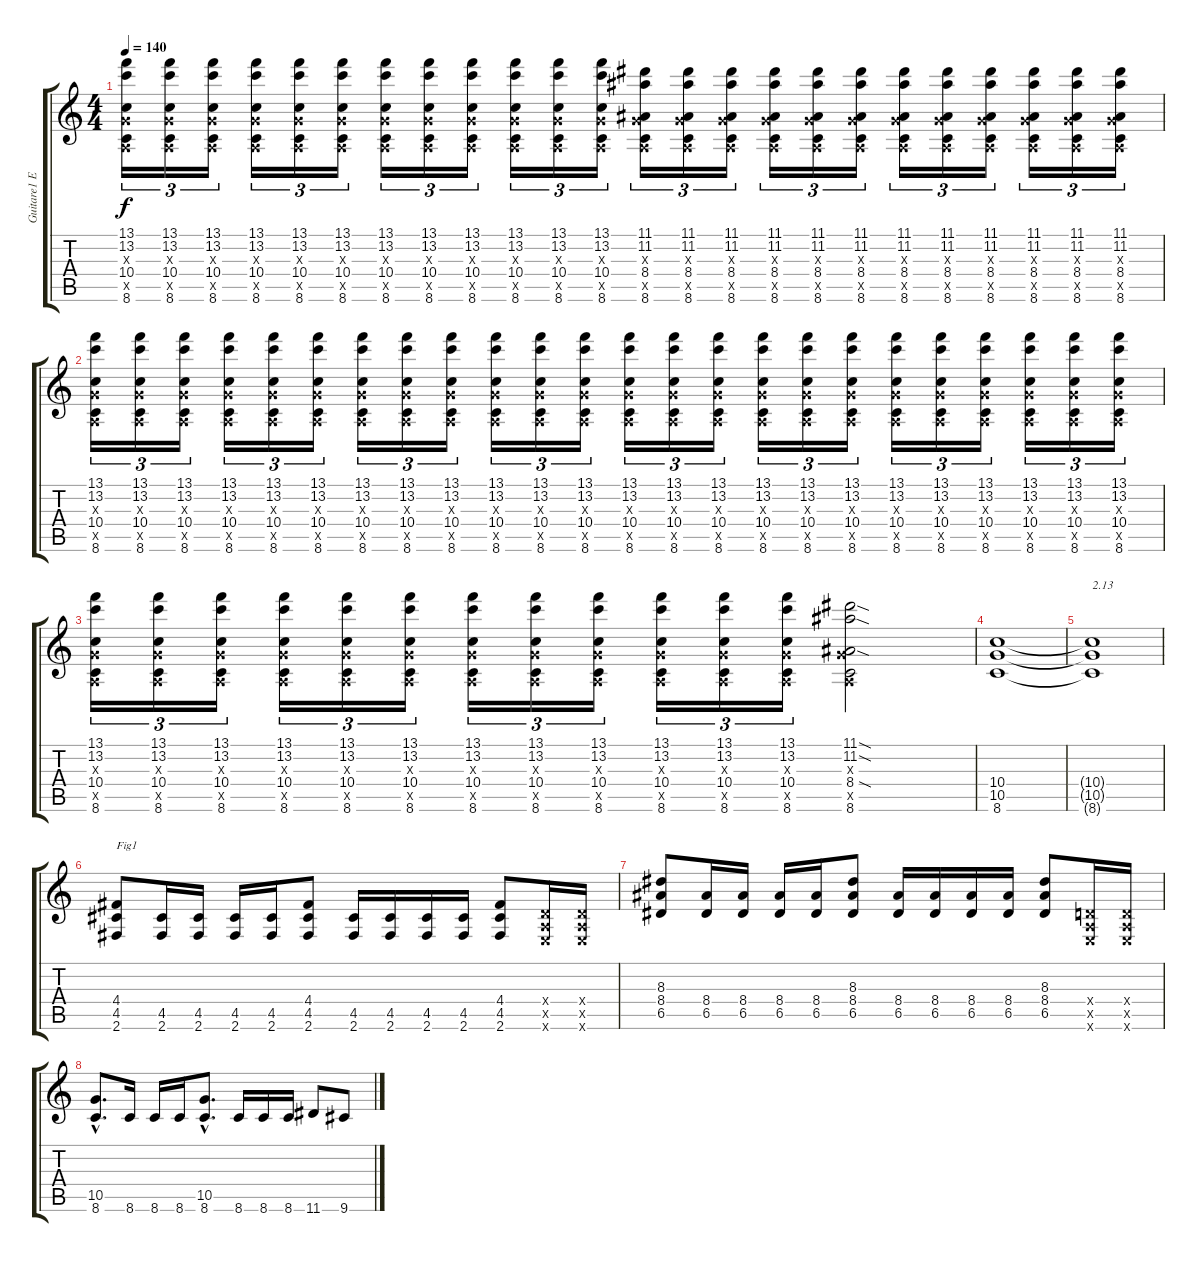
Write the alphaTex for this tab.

\track ("Guitare1 E" "Guitare1 E") {instrument overdrivenguitar}
\staff {score tabs}
\tuning (E4 B3 G3 D3 A2 E2) {hide}
\ts (4 4)
\tempo 140
\clef g2
\ks c
(13.1 13.2 0.3{x} 10.4 0.5{x} 8.6).16{tu (3 2) dy f} (13.1 13.2 0.3{x} 10.4 0.5{x} 8.6).16{tu (3 2)} (13.1 13.2 0.3{x} 10.4 0.5{x} 8.6).16{tu (3 2)} (13.1 13.2 0.3{x} 10.4 0.5{x} 8.6).16{tu (3 2)} (13.1 13.2 0.3{x} 10.4 0.5{x} 8.6).16{tu (3 2)} (13.1 13.2 0.3{x} 10.4 0.5{x} 8.6).16{tu (3 2)} (13.1 13.2 0.3{x} 10.4 0.5{x} 8.6).16{tu (3 2)} (13.1 13.2 0.3{x} 10.4 0.5{x} 8.6).16{tu (3 2)} (13.1 13.2 0.3{x} 10.4 0.5{x} 8.6).16{tu (3 2)} (13.1 13.2 0.3{x} 10.4 0.5{x} 8.6).16{tu (3 2)} (13.1 13.2 0.3{x} 10.4 0.5{x} 8.6).16{tu (3 2)} (13.1 13.2 0.3{x} 10.4 0.5{x} 8.6).16{tu (3 2)} (11.1 11.2 0.3{x} 8.4 0.5{x} 8.6).16{tu (3 2)} (11.1 11.2 0.3{x} 8.4 0.5{x} 8.6).16{tu (3 2)} (11.1 11.2 0.3{x} 8.4 0.5{x} 8.6).16{tu (3 2)} (11.1 11.2 0.3{x} 8.4 0.5{x} 8.6).16{tu (3 2)} (11.1 11.2 0.3{x} 8.4 0.5{x} 8.6).16{tu (3 2)} (11.1 11.2 0.3{x} 8.4 0.5{x} 8.6).16{tu (3 2)} (11.1 11.2 0.3{x} 8.4 0.5{x} 8.6).16{tu (3 2)} (11.1 11.2 0.3{x} 8.4 0.5{x} 8.6).16{tu (3 2)} (11.1 11.2 0.3{x} 8.4 0.5{x} 8.6).16{tu (3 2)} (11.1 11.2 0.3{x} 8.4 0.5{x} 8.6).16{tu (3 2)} (11.1 11.2 0.3{x} 8.4 0.5{x} 8.6).16{tu (3 2)} (11.1 11.2 0.3{x} 8.4 0.5{x} 8.6).16{tu (3 2)} |
(13.1 13.2 0.3{x} 10.4 0.5{x} 8.6).16{tu (3 2)} (13.1 13.2 0.3{x} 10.4 0.5{x} 8.6).16{tu (3 2)} (13.1 13.2 0.3{x} 10.4 0.5{x} 8.6).16{tu (3 2)} (13.1 13.2 0.3{x} 10.4 0.5{x} 8.6).16{tu (3 2)} (13.1 13.2 0.3{x} 10.4 0.5{x} 8.6).16{tu (3 2)} (13.1 13.2 0.3{x} 10.4 0.5{x} 8.6).16{tu (3 2)} (13.1 13.2 0.3{x} 10.4 0.5{x} 8.6).16{tu (3 2)} (13.1 13.2 0.3{x} 10.4 0.5{x} 8.6).16{tu (3 2)} (13.1 13.2 0.3{x} 10.4 0.5{x} 8.6).16{tu (3 2)} (13.1 13.2 0.3{x} 10.4 0.5{x} 8.6).16{tu (3 2)} (13.1 13.2 0.3{x} 10.4 0.5{x} 8.6).16{tu (3 2)} (13.1 13.2 0.3{x} 10.4 0.5{x} 8.6).16{tu (3 2)} (13.1 13.2 0.3{x} 10.4 0.5{x} 8.6).16{tu (3 2)} (13.1 13.2 0.3{x} 10.4 0.5{x} 8.6).16{tu (3 2)} (13.1 13.2 0.3{x} 10.4 0.5{x} 8.6).16{tu (3 2)} (13.1 13.2 0.3{x} 10.4 0.5{x} 8.6).16{tu (3 2)} (13.1 13.2 0.3{x} 10.4 0.5{x} 8.6).16{tu (3 2)} (13.1 13.2 0.3{x} 10.4 0.5{x} 8.6).16{tu (3 2)} (13.1 13.2 0.3{x} 10.4 0.5{x} 8.6).16{tu (3 2)} (13.1 13.2 0.3{x} 10.4 0.5{x} 8.6).16{tu (3 2)} (13.1 13.2 0.3{x} 10.4 0.5{x} 8.6).16{tu (3 2)} (13.1 13.2 0.3{x} 10.4 0.5{x} 8.6).16{tu (3 2)} (13.1 13.2 0.3{x} 10.4 0.5{x} 8.6).16{tu (3 2)} (13.1 13.2 0.3{x} 10.4 0.5{x} 8.6).16{tu (3 2)} |
(13.1 13.2 0.3{x} 10.4 0.5{x} 8.6).16{tu (3 2)} (13.1 13.2 0.3{x} 10.4 0.5{x} 8.6).16{tu (3 2)} (13.1 13.2 0.3{x} 10.4 0.5{x} 8.6).16{tu (3 2)} (13.1 13.2 0.3{x} 10.4 0.5{x} 8.6).16{tu (3 2)} (13.1 13.2 0.3{x} 10.4 0.5{x} 8.6).16{tu (3 2)} (13.1 13.2 0.3{x} 10.4 0.5{x} 8.6).16{tu (3 2)} (13.1 13.2 0.3{x} 10.4 0.5{x} 8.6).16{tu (3 2)} (13.1 13.2 0.3{x} 10.4 0.5{x} 8.6).16{tu (3 2)} (13.1 13.2 0.3{x} 10.4 0.5{x} 8.6).16{tu (3 2)} (13.1 13.2 0.3{x} 10.4 0.5{x} 8.6).16{tu (3 2)} (13.1 13.2 0.3{x} 10.4 0.5{x} 8.6).16{tu (3 2)} (13.1 13.2 0.3{x} 10.4 0.5{x} 8.6).16{tu (3 2)} (11.1{sod} 11.2{sod} 0.3{x} 8.4{sod} 0.5{x} 8.6).2 |
(10.4 10.5 8.6).1 |
(10.4{t} 10.5{t} 8.6{t}).1{txt "2.13"} |
(4.4 4.5 2.6).8{txt "Fig1"} (4.5 2.6).16 (4.5 2.6).16 (4.5 2.6).16 (4.5 2.6).16 (4.4 4.5 2.6).8 (4.5 2.6).16 (4.5 2.6).16 (4.5 2.6).16 (4.5 2.6).16 (4.4 4.5 2.6).8 (0.4{x} 0.5{x} 0.6{x}).16 (0.4{x} 0.5{x} 0.6{x}).16 |
(8.3 8.4 6.5).8 (8.4 6.5).16 (8.4 6.5).16 (8.4 6.5).16 (8.4 6.5).16 (8.3 8.4 6.5).8 (8.4 6.5).16 (8.4 6.5).16 (8.4 6.5).16 (8.4 6.5).16 (8.3 8.4 6.5).8 (0.4{x} 0.5{x} 0.6{x}).16 (0.4{x} 0.5{x} 0.6{x}).16 |
(10.5{hac} 8.6{hac}).8{d} 8.6.16 8.6.16 8.6.16 (10.5{hac} 8.6{hac}).8{d} 8.6.16 8.6.16 8.6.16 11.6.8 9.6.8
